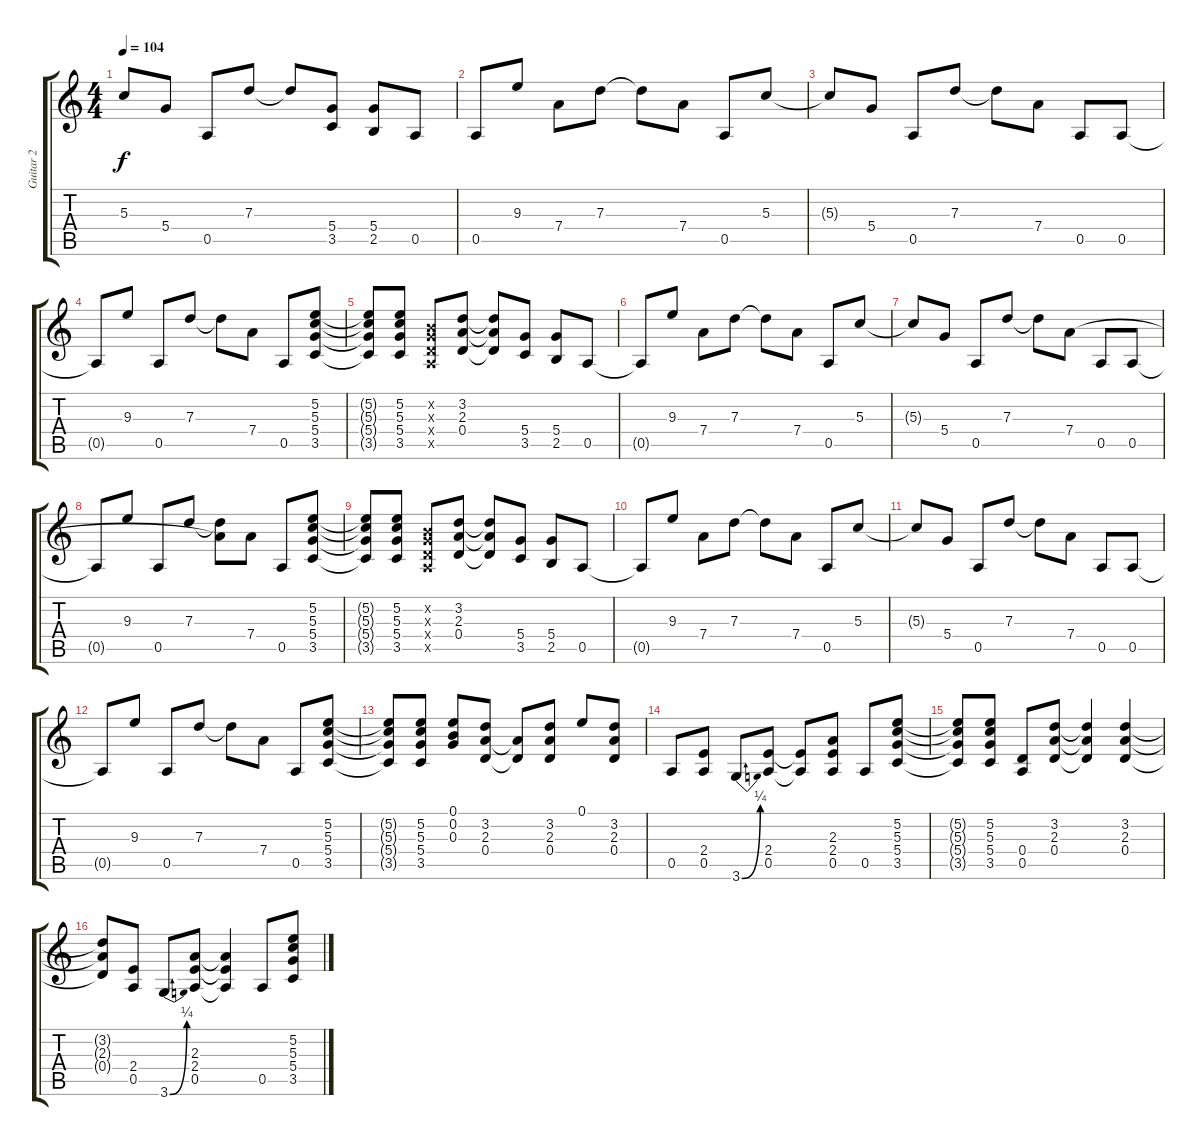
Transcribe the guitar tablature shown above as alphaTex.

\track ("Guitar 2" "Guitar 2") {instrument overdrivenguitar}
\staff {score tabs}
\tuning (E4 B3 G3 D3 A2 E2) {hide}
\ts (4 4)
\tempo 104
\clef g2
\ks c
5.3{t}.8{dy f} 5.4.8 0.5.8 7.3.8 7.3{t}.8 (5.4 3.5).8 (5.4 2.5).8 0.5.8 |
0.5.8 9.3.8 7.4.8 7.3.8 7.3{t}.8 7.4.8 0.5.8 5.3.8 |
5.3{t}.8 5.4.8 0.5.8 7.3.8 7.3{t}.8 7.4.8 0.5.8 0.5.8 |
0.5{t}.8 9.3.8 0.5.8 7.3.8 7.3{t}.8 7.4.8 0.5.8 (5.2 5.3 5.4 3.5).8 |
(5.2{t} 5.3{t} 5.4{t} 3.5{t}).8 (5.2 5.3 5.4 3.5).8 (0.2{x} 0.3{x} 0.4{x} 0.5{x}).8 (3.2 2.3 0.4).8 (3.2{t} 2.3{t} 0.4{t}).8 (5.4 3.5).8 (5.4 2.5).8 0.5.8 |
0.5{t}.8 9.3.8 7.4.8 7.3.8 7.3{t}.8 7.4.8 0.5.8 5.3.8 |
5.3{t}.8 5.4.8 0.5.8 7.3.8 7.3{t}.8 7.4.8 0.5.8 0.5.8 |
0.5{t}.8 9.3.8 0.5.8 7.3.8 (7.3{t} 7.4{t}).8 7.4.8 0.5.8 (5.2 5.3 5.4 3.5).8 |
(5.2{t} 5.3{t} 5.4{t} 3.5{t}).8 (5.2 5.3 5.4 3.5).8 (0.2{x} 0.3{x} 0.4{x} 0.5{x}).8 (3.2 2.3 0.4).8 (3.2{t} 2.3{t} 0.4{t}).8 (5.4 3.5).8 (5.4 2.5).8 0.5.8 |
0.5{t}.8 9.3.8 7.4.8 7.3.8 7.3{t}.8 7.4.8 0.5.8 5.3.8 |
5.3{t}.8 5.4.8 0.5.8 7.3.8 7.3{t}.8 7.4.8 0.5.8 0.5.8 |
0.5{t}.8 9.3.8 0.5.8 7.3.8 7.3{t}.8 7.4.8 0.5.8 (5.2 5.3 5.4 3.5).8 |
(5.2{t} 5.3{t} 5.4{t} 3.5{t}).8 (5.2 5.3 5.4 3.5).8 (0.1 0.2 0.3).8 (3.2 2.3 0.4).8 (2.3{t} 0.4{t}).8 (3.2 2.3 0.4).8 0.1.8 (3.2 2.3 0.4).8 |
0.5.8 (2.4 0.5).8 3.6{be (bend 0 0 60 1)}.8 (2.4 0.5).8 (2.4{t} 0.5{t}).8 (2.3 2.4 0.5).8 0.5.8 (5.2 5.3 5.4 3.5).8 |
(5.2{t} 5.3{t} 5.4{t} 3.5{t}).8 (5.2 5.3 5.4 3.5).8 (0.4 0.5).8 (3.2 2.3 0.4).8 (3.2{t} 2.3{t} 0.4{t}).4 (3.2 2.3 0.4).4 |
(3.2{t} 2.3{t} 0.4{t}).8 (2.4 0.5).8 3.6{be (bend 0 0 60 1)}.8 (2.3 2.4 0.5).8 (2.3{t} 2.4{t} 0.5{t}).4 0.5.8 (5.2 5.3 5.4 3.5).8
